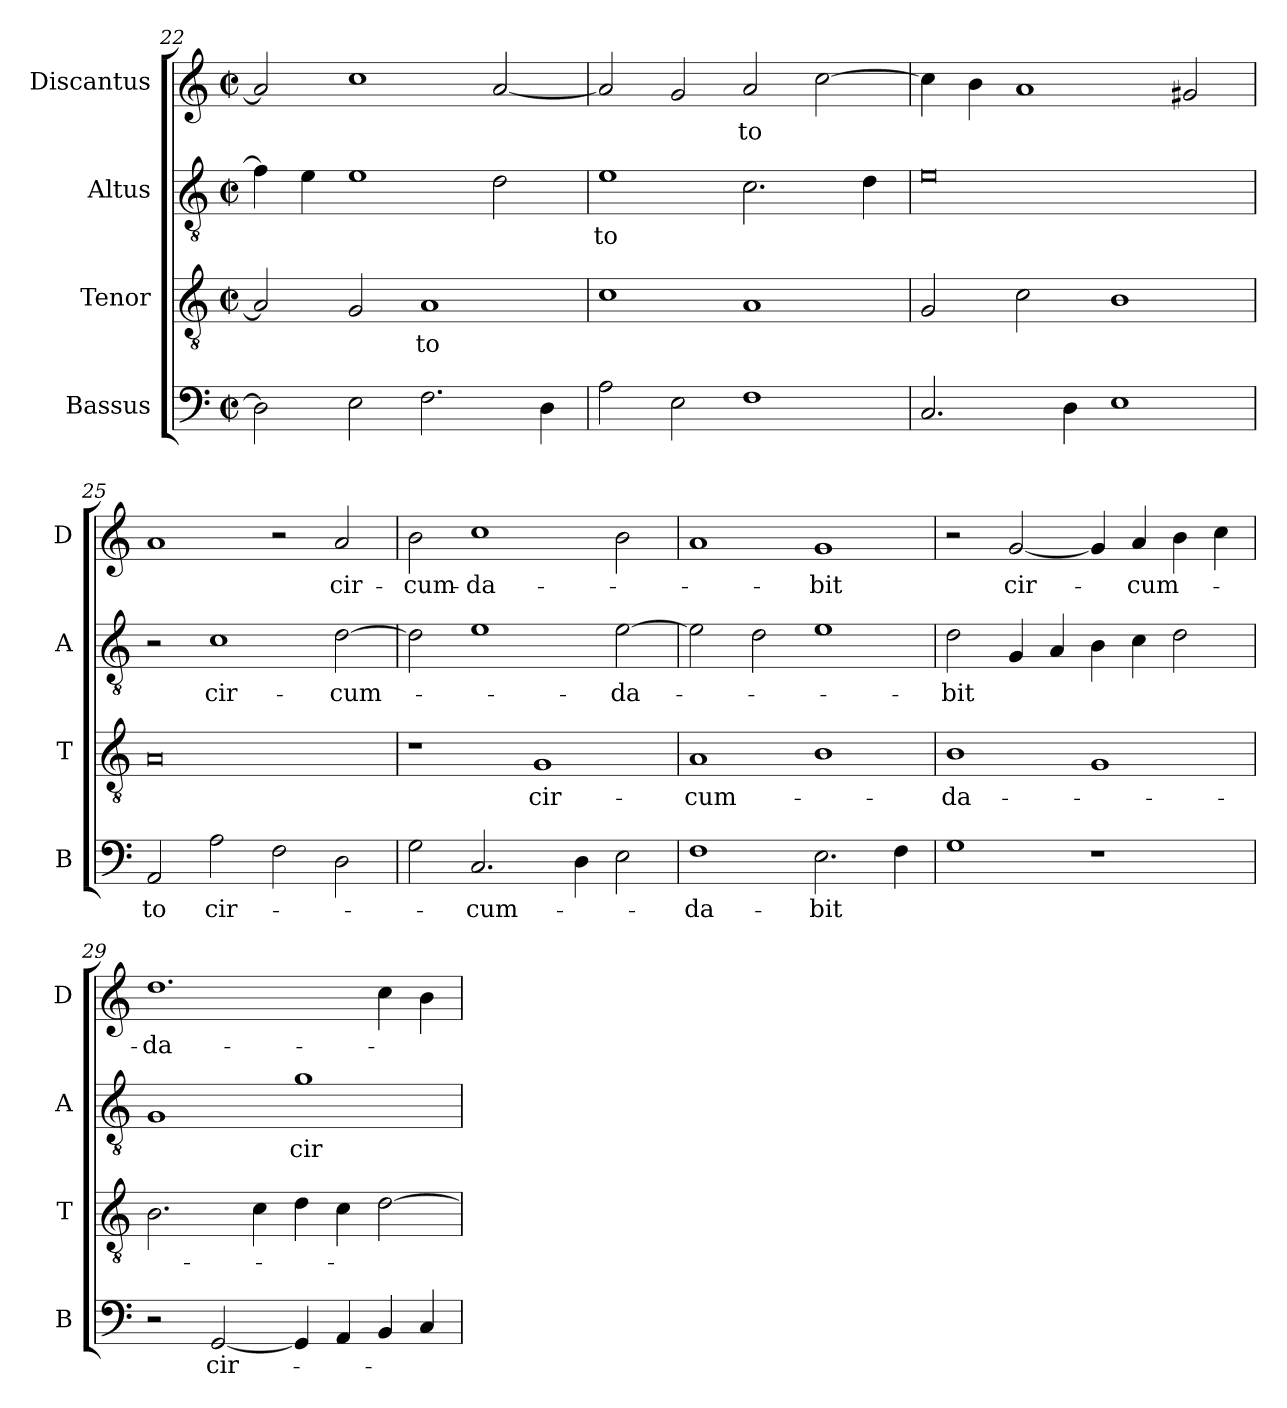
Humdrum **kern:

**kern	**text	**kern	**text	**kern	**text	**kern	**text
*part4	*part4	*part3	*part3	*part2	*part2	*part1	*part1
*staff4	*staff4	*staff3	*staff3	*staff2	*staff2	*staff1	*staff1
*I"Bassus	*	*I"Tenor	*	*I"Altus	*	*I"Discantus	*
*I'B	*	*I'T	*	*I'A	*	*I'D	*
*clefF4	*	*clefGv2	*	*clefGv2	*	*clefG2	*
*k[]	*	*k[]	*	*k[]	*	*k[]	*
*C:	*	*C:	*	*C:	*	*C:	*
*M2/2	*	*M2/2	*	*M2/2	*	*M2/2	*
*met(c|)	*	*met(c|)	*	*met(c|)	*	*met(c|)	*
=22	=22	=22	=22	=22	=22	=22	=22
2D\]	.	2A/]	.	4f\]	.	2a/]	.
.	.	.	.	4e\	.	.	.
2E\	.	2G/	.	1e	.	1cc	.
!	!	!	!LO:LY:b	!	!	!	!
2.F\	.	1A	-to	.	.	.	.
.	.	.	.	2d\	.	[2a/	.
4D\	.	.	.	.	.	.	.
=23	=23	=23	=23	=23	=23	=23	=23
!	!	!	!	!	!LO:LY:b	!	!
2A\	.	1c	.	1e	-to	2a/]	.
2E\	.	.	.	.	.	2g/	.
!	!	!	!	!	!	!	!LO:LY:b
1F	.	1A	.	2.c\	.	2a/	-to
.	.	.	.	.	.	[2cc\	.
.	.	.	.	4d\	.	.	.
=24	=24	=24	=24	=24	=24	=24	=24
2.C/	.	2G/	.	0e	.	4cc\]	.
.	.	.	.	.	.	4b\	.
.	.	2c\	.	.	.	1a	.
4D\	.	.	.	.	.	.	.
1E	.	1B	.	.	.	.	.
.	.	.	.	.	.	2g#X/	.
!!LO:LB:g=z
=25	=25	=25	=25	=25	=25	=25	=25
!	!LO:LY:b	!	!	!	!	!	!
2AA/	-to	0A	.	2r	.	1a	.
!	!LO:LY:b	!	!	!	!LO:LY:b	!	!
2A\	cir-	.	.	1c	cir-	.	.
2F\	.	.	.	.	.	2r	.
!	!	!	!	!	!LO:LY:b	!	!LO:LY:b
2D\	.	.	.	[2d\	-cum-	2a/	cir-
=26	=26	=26	=26	=26	=26	=26	=26
!	!	!	!	!	!	!	!LO:LY:b
2G\	.	1r	.	2d\]	.	2b\	-cum-
!	!LO:LY:b	!	!	!	!	!	!LO:LY:b
2.C/	-cum-	.	.	1e	.	1cc	-da-
!	!	!	!LO:LY:b	!	!	!	!
.	.	1G	cir-	.	.	.	.
4D\	.	.	.	.	.	.	.
!	!	!	!	!	!LO:LY:b	!	!
2E\	.	.	.	[2e\	-da-	2b\	.
=27	=27	=27	=27	=27	=27	=27	=27
!	!LO:LY:b	!	!LO:LY:b	!	!	!	!
1F	-da-	1A	-cum-	2e\]	.	1a	.
.	.	.	.	2d\	.	.	.
!	!LO:LY:b	!	!	!	!	!	!LO:LY:b
2.E\	-bit	1B	.	1e	.	1g	-bit
4F\	.	.	.	.	.	.	.
=28	=28	=28	=28	=28	=28	=28	=28
!	!	!	!LO:LY:b	!	!LO:LY:b	!	!
1G	.	1B	-da-	2d\	-bit	2r	.
!	!	!	!	!	!	!	!LO:LY:b
.	.	.	.	4G/	.	[2g/	cir-
.	.	.	.	4A/	.	.	.
1r	.	1G	.	4B\	.	4g/]	.
!	!	!	!	!	!	!	!LO:LY:b
.	.	.	.	4c\	.	4a/	-cum-
.	.	.	.	2d\	.	4b\	.
.	.	.	.	.	.	4cc\	.
=29	=29	=29	=29	=29	=29	=29	=29
!	!	!	!	!	!	!	!LO:LY:b
2r	.	2.B\	.	1G	.	1.dd	-da-
!	!LO:LY:b	!	!	!	!	!	!
[2GG/	cir-	.	.	.	.	.	.
.	.	4c\	.	.	.	.	.
!	!	!	!	!	!LO:LY:b	!	!
4GG/]	.	4d\	.	1g	cir-	.	.
4AA/	.	4c\	.	.	.	.	.
4BB/	.	[2d\	.	.	.	4cc\	.
4C/	.	.	.	.	.	4b\	.
=	=	=	=	=	=	=	=
*-	*-	*-	*-	*-	*-	*-	*-
